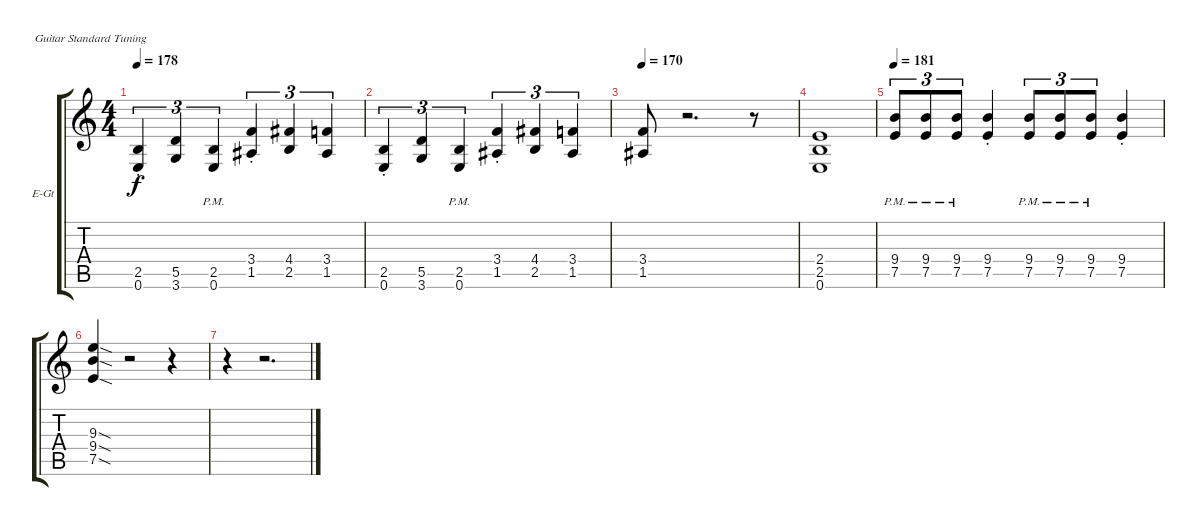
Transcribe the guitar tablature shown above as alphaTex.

\bracketExtendMode groupsimilarinstruments
\firstSystemTrackNameOrientation horizontal
\otherSystemsTrackNameOrientation horizontal
\track ("Rhythm R" "E-Gt") {instrument overdrivenguitar}
\staff {score tabs}
\tuning (E4 B3 G3 D3 A2 E2)
\ts (4 4)
\tempo 178
\clef g2
\scale
1.03909
\ks c
(2.5{st} 0.6).4{tu (3 2) dy f} (5.5 3.6).4{tu (3 2)} (0.6{pm} 2.5{pm}).4{tu (3 2)} (3.4{st} 1.5).4{tu (3 2)} (4.4 2.5).4{tu (3 2)} (3.4 1.5).4{tu (3 2)} |
\scale
0.960908 (2.5{st} 0.6).4{tu (3 2)} (5.5 3.6).4{tu (3 2)} (0.6{pm} 2.5{pm}).4{tu (3 2)} (3.4{st} 1.5).4{tu (3 2)} (4.4 2.5).4{tu (3 2)} (3.4 1.5).4{tu (3 2)} |
\tempo 170
\scale
1.03909 (3.4 1.5).8 r.2{d} r.8 |
\scale
0.960908 (2.4 2.5 0.6).1 |
\tempo 181
\scale
1.03909 (9.4{pm} 7.5{pm}).8{tu (3 2)} (9.4{pm} 7.5{pm}).8{tu (3 2)} (9.4{pm} 7.5{pm}).8{tu (3 2)} (9.4{st} 7.5{st}).4 (9.4{pm} 7.5{pm}).8{tu (3 2)} (9.4{pm} 7.5{pm}).8{tu (3 2)} (9.4{pm} 7.5{pm}).8{tu (3 2)} (9.4{st} 7.5{st}).4 |
\scale
0.960908 (9.3{sod} 9.4{sod} 7.5{sod}).4 r.2 r.4 |
\scale
1.03909 r.4 r.2{d}
